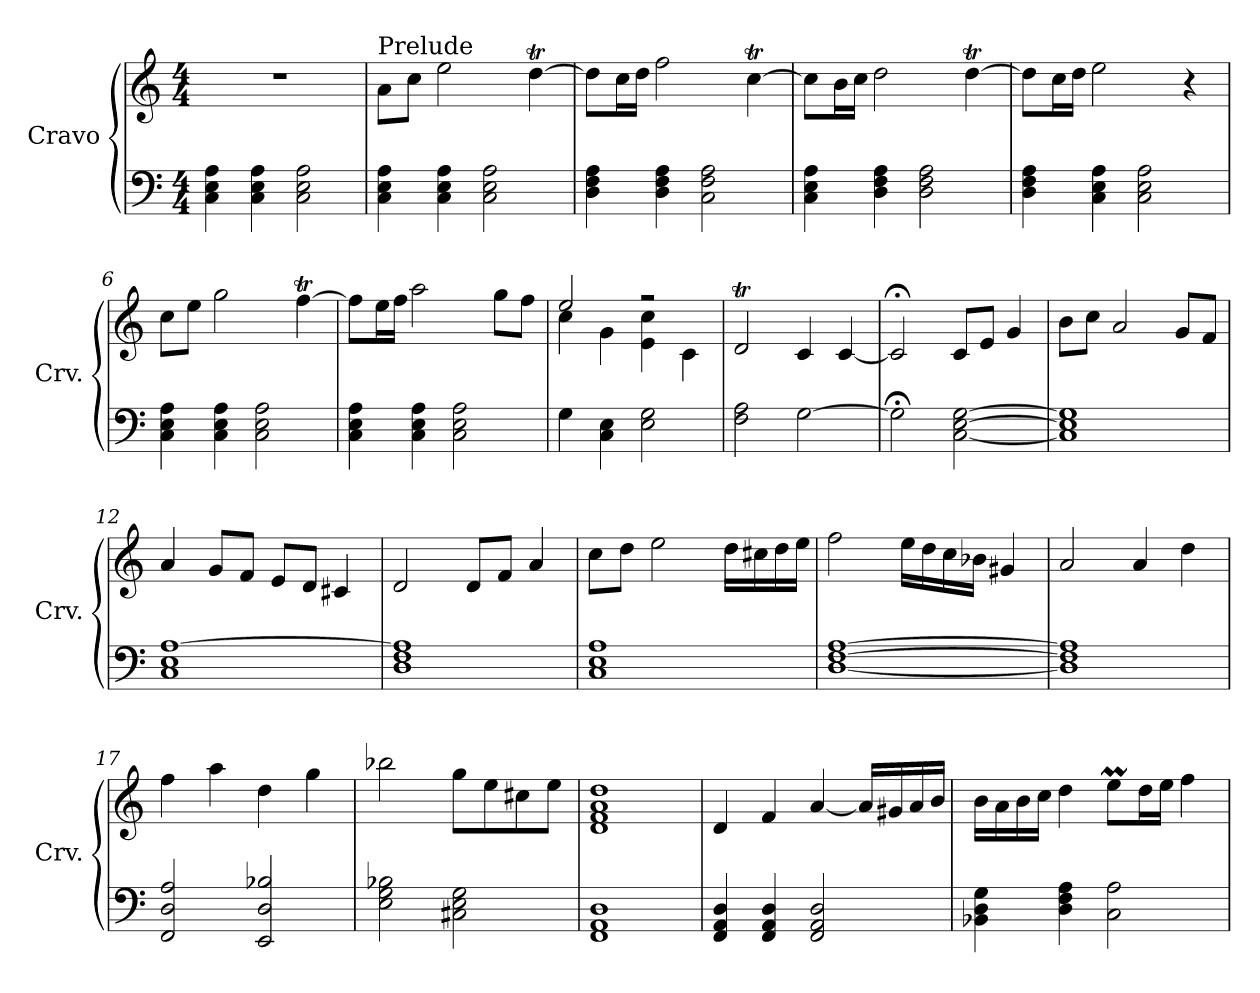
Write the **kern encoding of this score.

**kern	**kern
*part1	*part1
*staff2	*staff1
*I"Cravo	*
*I'Crv.	*
*clefF4	*clefG2
*k[]	*k[]
*M4/4	*M4/4
*MM80	*MM80
=1	=1
4C\ 4E\ 4A\	1r
4C\ 4E\ 4A\	.
2C\ 2E\ 2A\	.
=2	=2
!	!LO:TX:a:t=Prelude
4C\ 4E\ 4A\	8a\L
.	8cc\J
4C\ 4E\ 4A\	2ee\
2C\ 2E\ 2A\	.
.	[4ddT\
=3	=3
4D\ 4F\ 4A\	8dd\L]
.	16cc\L
.	16dd\JJ
4D\ 4F\ 4A\	2ff\
2C\ 2F\ 2A\	.
.	[4ccT\
=4	=4
4C\ 4E\ 4A\	8cc\L]
.	16b\L
.	16cc\JJ
4D\ 4F\ 4A\	2dd\
2D\ 2F\ 2A\	.
.	[4ddT\
=5	=5
4D\ 4F\ 4A\	8dd\L]
.	16cc\L
.	16dd\JJ
4C\ 4E\ 4A\	2ee\
2C\ 2E\ 2A\	.
.	4r
=6	=6
4C\ 4E\ 4A\	8cc\L
.	8ee\J
4C\ 4E\ 4A\	2gg\
2C\ 2E\ 2A\	.
.	[4ffT\
=7	=7
4C\ 4E\ 4A\	8ff\L]
.	16ee\L
.	16ff\JJ
4C\ 4E\ 4A\	2aa\
2C\ 2E\ 2A\	.
.	8gg\L
.	8ff\J
=8	=8
*	*^
4G\	2ee/	4cc\
4C\ 4E\	.	4g\
2E\ 2G\	2r	4e\ 4cc\
.	.	4c\
*	*v	*v
!!LO:LB:g=z
=9	=9
2F\ 2A\	2dT/
[2G\	4c/
.	[4c/
=10	=10
2G;<\]	2c;</]
[2C\ [2E\ [2G\	8c/L
.	8e/J
.	4g/
=11	=11
1C] 1E] 1G]	8b\L
.	8cc\J
.	2a/
.	8g/L
.	8f/J
=12	=12
1C 1E [1A	4a/
.	8g/L
.	8f/J
.	8e/L
.	8d/J
.	4c#X/
=13	=13
1D 1F 1A]	2d/
.	8d/L
.	8f/J
.	4a/
=14	=14
1C 1E 1A	8cc\L
.	8dd\J
.	2ee\
.	16dd\LL
.	16cc#X\
.	16dd\
.	16ee\JJ
=15	=15
[1D [1F [1A	2ff\
.	16ee\LL
.	16dd\
.	16cc\
.	16b-X\JJ
.	4g#X/
!!LO:LB:g=z
=16	=16
1D] 1F] 1A]	2a/
.	4a/
.	4dd\
=17	=17
2FF/ 2D/ 2A/	4ff\
.	4aa\
2EE/ 2D/ 2B-X/	4dd\
.	4gg\
=18	=18
2E\ 2G\ 2B-X\	2bb-X\
2C#X\ 2E\ 2G\	8gg\L
.	8ee\
.	8cc#X\
.	8ee\J
=19	=19
1FF 1AA 1D	1d 1f 1a 1dd
=20	=20
4FF/ 4AA/ 4D/	4d/
4FF/ 4AA/ 4D/	4f/
2FF/ 2AA/ 2D/	[4a/
.	16a/LL]
.	16g#X/
.	16a/
.	16b/JJ
=21	=21
4BB-X\ 4D\ 4G\	16b\LL
.	16a\
.	16b\
.	16cc\JJ
4D\ 4F\ 4A\	4dd\
2C\ 2A\	8eem\L
.	16dd\L
.	16ee\JJ
.	4ff\
=	=
*-	*-
